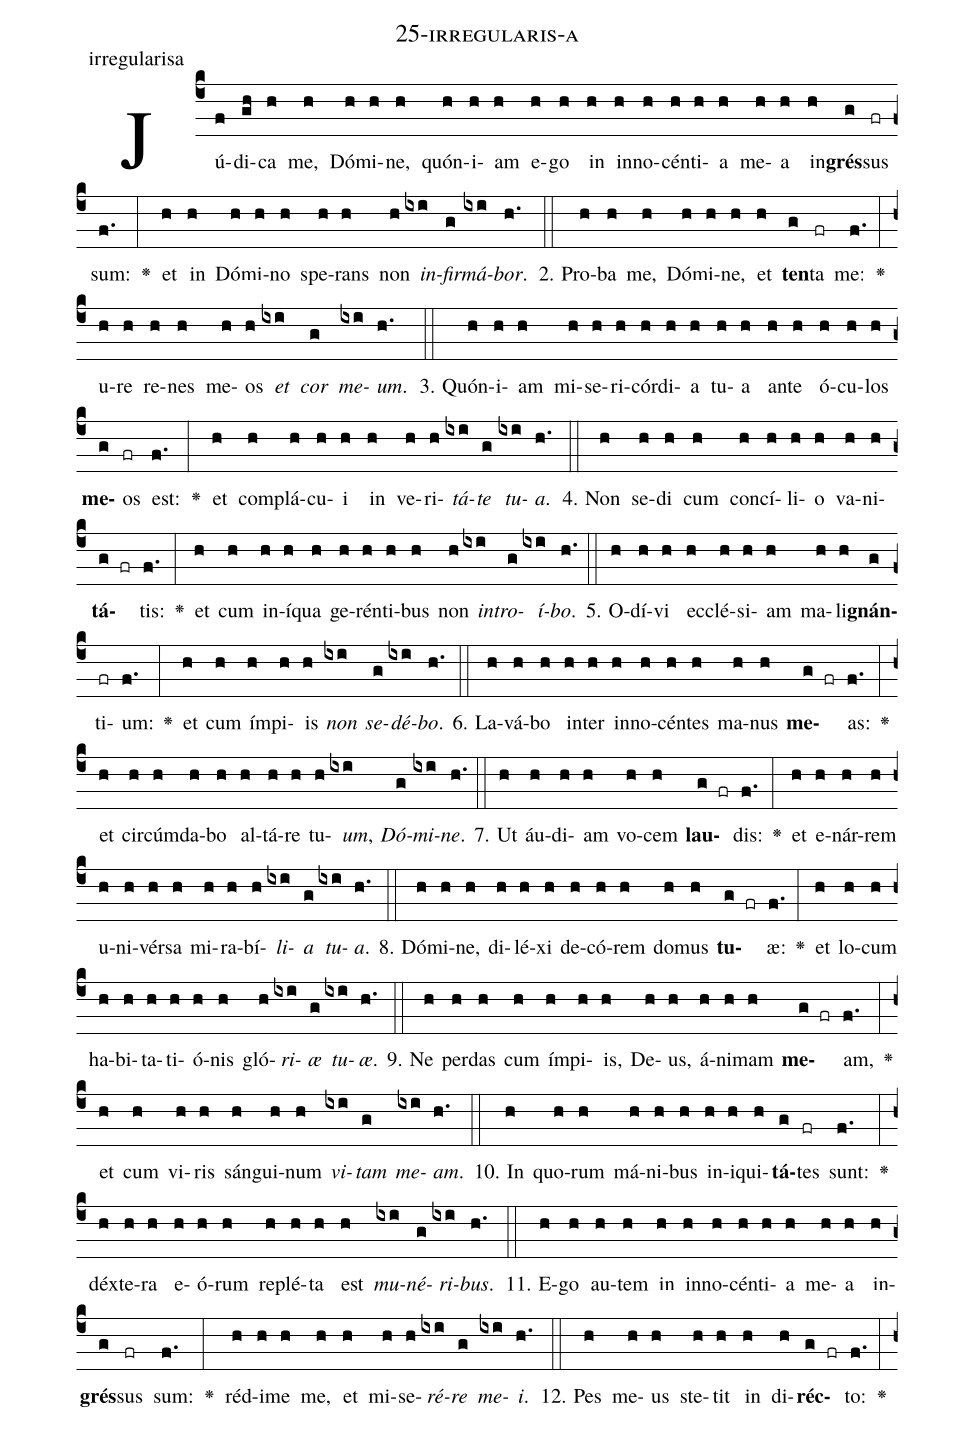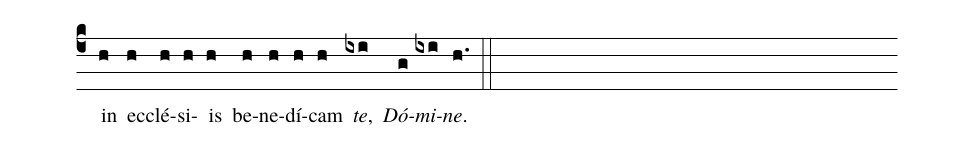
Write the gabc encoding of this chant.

name: 25-irregularis-a;
annotation: irregularisa;
%%
(c4)Jú(f)di(gh)ca(h) me,(h) Dó(h)mi(h)ne,(h) quón(h)i(h)am(h) e(h)go(h) in(h) in(h)no(h)cén(h)ti(h)a(h) me(h)a(h) in(h)<b>grés</b>(g)sus(fr) sum:(f.) <v>\greheightstar</v>(:) et(h) in(h) Dó(h)mi(h)no(h) spe(h)rans(h) non(h) <i>in</i>(ixi)<i>fir</i>(g)<i>má</i>(ixi)<i>bor</i>.(h.) (::)
2. Pro(h)ba(h) me,(h) Dó(h)mi(h)ne,(h) et(h) <b>ten</b>(g)ta(fr) me:(f.) <v>\greheightstar</v>(:) u(h)re(h) re(h)nes(h) me(h)os(h) <i>et</i>(ixi) <i>cor</i>(g) <i>me</i>(ixi)<i>um</i>.(h.) (::)
3. Quón(h)i(h)am(h) mi(h)se(h)ri(h)cór(h)di(h)a(h) tu(h)a(h) an(h)te(h) ó(h)cu(h)los(h) <b>me</b>(g)os(fr) est:(f.) <v>\greheightstar</v>(:) et(h) com(h)plá(h)cu(h)i(h) in(h) ve(h)ri(h)<i>tá</i>(ixi)<i>te</i>(g) <i>tu</i>(ixi)<i>a</i>.(h.) (::)
4. Non(h) se(h)di(h) cum(h) con(h)cí(h)li(h)o(h) va(h)ni(h)<b>tá</b>(g fr)tis:(f.) <v>\greheightstar</v>(:) et(h) cum(h) in(h)í(h)qua(h) ge(h)rén(h)ti(h)bus(h) non(h) <i>in</i>(ixi)<i>tro</i>(g)<i>í</i>(ixi)<i>bo</i>.(h.) (::)
5. O(h)dí(h)vi(h) ec(h)clé(h)si(h)am(h) ma(h)li(h)<b>gnán</b>(g)ti(fr)um:(f.) <v>\greheightstar</v>(:) et(h) cum(h) ím(h)pi(h)is(h) <i>non</i>(ixi) <i>se</i>(g)<i>dé</i>(ixi)<i>bo</i>.(h.) (::)
6. La(h)vá(h)bo(h) in(h)ter(h) in(h)no(h)cén(h)tes(h) ma(h)nus(h) <b>me</b>(g fr)as:(f.) <v>\greheightstar</v>(:) et(h) cir(h)cúm(h)da(h)bo(h) al(h)tá(h)re(h) tu(h)<i>um</i>,(ixi) <i>Dó</i>(g)<i>mi</i>(ixi)<i>ne</i>.(h.) (::)
7. Ut(h) áu(h)di(h)am(h) vo(h)cem(h) <b>lau</b>(g fr)dis:(f.) <v>\greheightstar</v>(:) et(h) e(h)nár(h)rem(h) u(h)ni(h)vér(h)sa(h) mi(h)ra(h)bí(h)<i>li</i>(ixi)<i>a</i>(g) <i>tu</i>(ixi)<i>a</i>.(h.) (::)
8. Dó(h)mi(h)ne,(h) di(h)lé(h)xi(h) de(h)có(h)rem(h) do(h)mus(h) <b>tu</b>(g fr)æ:(f.) <v>\greheightstar</v>(:) et(h) lo(h)cum(h) ha(h)bi(h)ta(h)ti(h)ó(h)nis(h) gló(h)<i>ri</i>(ixi)<i>æ</i>(g) <i>tu</i>(ixi)<i>æ</i>.(h.) (::)
9. Ne(h) per(h)das(h) cum(h) ím(h)pi(h)is,(h) De(h)us,(h) á(h)ni(h)mam(h) <b>me</b>(g fr)am,(f.) <v>\greheightstar</v>(:) et(h) cum(h) vi(h)ris(h) sán(h)gui(h)num(h) <i>vi</i>(ixi)<i>tam</i>(g) <i>me</i>(ixi)<i>am</i>.(h.) (::)
10. In(h) quo(h)rum(h) má(h)ni(h)bus(h) in(h)i(h)qui(h)<b>tá</b>(g)tes(fr) sunt:(f.) <v>\greheightstar</v>(:) déx(h)te(h)ra(h) e(h)ó(h)rum(h) re(h)plé(h)ta(h) est(h) <i>mu</i>(ixi)<i>né</i>(g)<i>ri</i>(ixi)<i>bus</i>.(h.) (::)
11. E(h)go(h) au(h)tem(h) in(h) in(h)no(h)cén(h)ti(h)a(h) me(h)a(h) in(h)<b>grés</b>(g)sus(fr) sum:(f.) <v>\greheightstar</v>(:) réd(h)i(h)me(h) me,(h) et(h) mi(h)se(h)<i>ré</i>(ixi)<i>re</i>(g) <i>me</i>(ixi)<i>i</i>.(h.) (::)
12. Pes(h) me(h)us(h) ste(h)tit(h) in(h) di(h)<b>réc</b>(g fr)to:(f.) <v>\greheightstar</v>(:) in(h) ec(h)clé(h)si(h)is(h) be(h)ne(h)dí(h)cam(h) <i>te</i>,(ixi) <i>Dó</i>(g)<i>mi</i>(ixi)<i>ne</i>.(h.) (::)
